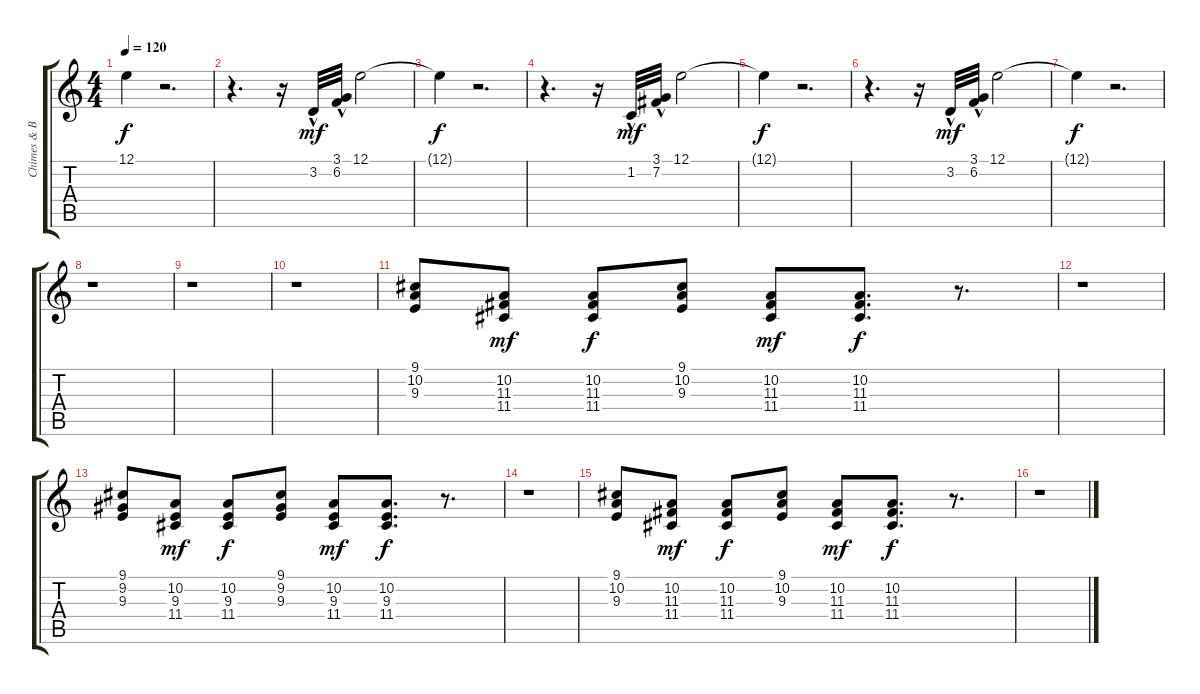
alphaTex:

\track ("Chimes & Backing Vocals" "Chimes & B") {instrument electricpiano1}
\staff {score tabs}
\tuning (E4 B3 G3 D3 A2 E2) {hide}
\ts (4 4)
\tempo 120
\clef g2
\ks c
12.1{t}.4{dy f} r.2{d} |
r.4{d} r.16 3.2{hac}.32{dy mf} (3.1{hac} 6.2{hac}).32 12.1.2 |
12.1{t}.4{dy f} r.2{d} |
r.4{d} r.16 1.2{hac}.32{dy mf} (3.1{hac} 7.2{hac}).32 12.1.2 |
12.1{t}.4{dy f} r.2{d} |
r.4{d} r.16 3.2{hac}.32{dy mf} (3.1{hac} 6.2{hac}).32 12.1.2 |
12.1{t}.4{dy f} r.2{d} |
r.1 |
r.1 |
r.1 |
(9.1 10.2 9.3).8 (10.2 11.3 11.4).8{dy mf} (10.2 11.3 11.4).8{dy f} (9.1 10.2 9.3).8 (10.2 11.3 11.4).8{dy mf} (10.2 11.3 11.4).8{d dy f} r.8{d} |
r.1 |
(9.1 9.2 9.3).8 (10.2 9.3 11.4).8{dy mf} (10.2 9.3 11.4).8{dy f} (9.1 9.2 9.3).8 (10.2 9.3 11.4).8{dy mf} (10.2 9.3 11.4).8{d dy f} r.8{d} |
r.1 |
(9.1 10.2 9.3).8 (10.2 11.3 11.4).8{dy mf} (10.2 11.3 11.4).8{dy f} (9.1 10.2 9.3).8 (10.2 11.3 11.4).8{dy mf} (10.2 11.3 11.4).8{d dy f} r.8{d} |
r.1
